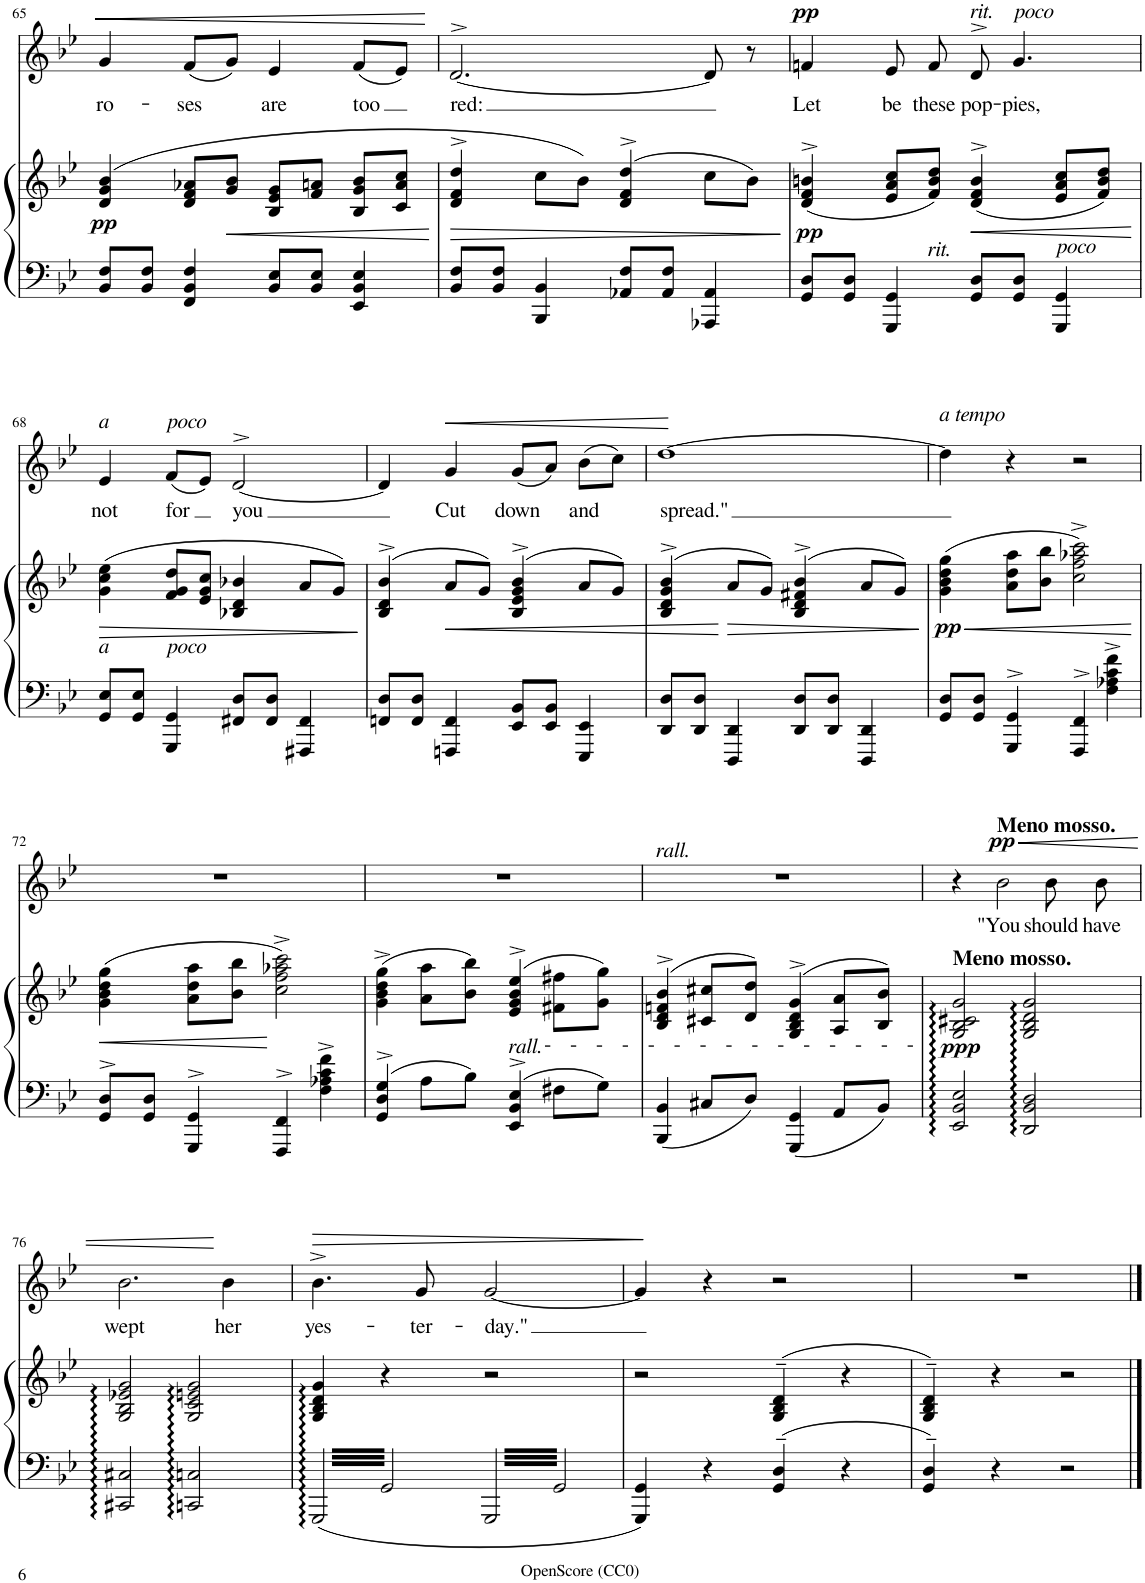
**kern	**kern	**dynam	**kern	**text	**dynam
*part2	*part2	*part2	*part1	*part1	*part1
*staff3	*staff2	*staff2/3	*staff1	*staff1	*staff1
*I"Piano	*	*	*I"Voice	*	*
*I'Pno	*	*	*	*	*
!!LO:PB:g=z
*clefF4	*clefG2	*	*clefG2	*	*
*k[b-e-]	*k[b-e-]	*	*k[b-e-]	*	*
*M4/4	*M4/4	*	*M4/4	*	*
=65	=65	=65	=65	=65	=65
!	!	!LO:DY:b	!	!LO:LY:b	!LO:HP:b
8BB-/ 8F/L	(4d/ 4g/ 4b-/	pp	4g/	ro-	<
8BB-/ 8F/J	.	.	.	.	.
!	!	!	!	!LO:LY:b	!
4FF/ 4BB-/ 4F/	8d/ 8f/ 8a-X/L	.	(8f/L	-ses	.
!	!	!LO:HP:b	!	!	!
.	8g/ 8b-/J	<	8g/J)	.	.
!	!	!	!	!LO:LY:b	!
8BB-/ 8E-/L	8B-/ 8e-/ 8g/L	.	4e-/	are	.
8BB-/ 8E-/J	8f/ 8an/J	.	.	.	.
!	!	!	!	!LO:LY:b	!
4EE-/ 4BB-/ 4E-/	8B-/ 8g/ 8b-/L	.	(8f/L	too	.
.	8c/ 8a/ 8cc/J	.	8e-/J)	.	.
.	.	[	.	.	[
=66	=66	=66	=66	=66	=66
!	!	!LO:HP:b	!	!LO:LY:b	!
8BB-/ 8F/L	4d/^> 4f/^> 4dd/^>	>	[2.d^>/	red:	.
8BB-/ 8F/J	.	.	.	.	.
4BBB-/ 4BB-/	8cc\L	.	.	.	.
.	8b-\J)	.	.	.	.
8AA-X/ 8F/L	(4d/^> 4f/^> 4dd/^>	.	.	.	.
8AA-/ 8F/J	.	.	.	.	.
4AAA-X/ 4AA-/	8cc\L	.	8d/]	.	.
.	8b-\J)	.	8r	.	.
.	.	]	.	.	.
=67	=67	=67	=67	=67	=67
!	!	!LO:DY:b	!	!LO:LY:b	!LO:DY:a
8GG/ 8D/L	(4d/^> 4f/^> 4bn/^>	pp	4fn/	Let	pp
8GG/ 8D/J	.	.	.	.	.
!	!	!	!	!LO:LY:b	!
4GGG/ 4GG/	8e-/ 8a/ 8cc/L	.	8e-/	be	.
!	!LO:TX:b:i:t=rit.	!	!	!	!
!	!	!	!	!LO:LY:b	!
.	8f/ 8b/ 8dd/J)	.	8f/	these	.
!	!	!	!LO:TX:a:i:t=rit.	!	!
!	!	!LO:HP:b	!	!LO:LY:b	!
8GG/ 8D/L	(4d/^> 4f/^> 4b/^>	<	8d^>/	pop-	.
!	!	!	!LO:TX:a:i:t=poco	!	!
!	!	!	!	!LO:LY:b	!
8GG/ 8D/J	.	.	4.g/	-pies,	.
!	!LO:TX:b:i:t=poco	!	!	!	!
4GGG/ 4GG/	8e-/ 8a/ 8cc/L	.	.	.	.
.	8f/ 8b/ 8dd/J)	.	.	.	.
.	.	[	.	.	.
!!LO:LB:g=z
=68	=68	=68	=68	=68	=68
!	!	!	!LO:TX:a:i:t=a	!	!
!	!LO:TX:b:i:t=a	!	!	!	!
!	!	!LO:HP:b	!	!LO:LY:b	!
8GG/ 8E-/L	(4g\ 4cc\ 4ee-\	>	4e-/	not	.
8GG/ 8E-/J	.	.	.	.	.
!	!	!	!LO:TX:a:i:t=poco	!	!
!	!LO:TX:b:i:t=poco	!	!	!	!
!	!	!	!	!LO:LY:b	!
4GGG/ 4GG/	8f/ 8g/ 8dd/L	.	(8f/L	for	.
.	8e-/ 8g/ 8cc/J	.	8e-/J)	.	.
!	!	!	!	!LO:LY:b	!
8FF#X/ 8D/L	4B-X/ 4d/ 4b-X/	.	[2d^>/	you	.
8FF#/ 8D/J	.	.	.	.	.
4FFF#X/ 4FF#/	8a/L	.	.	.	.
.	8g/J)	.	.	.	.
.	.	]	.	.	.
=69	=69	=69	=69	=69	=69
8FFn/ 8D/L	(>4B-/^> 4d/^> 4b-/^>	.	4d/]	.	.
8FF/ 8D/J	.	.	.	.	.
!	!	!LO:HP:b	!	!LO:LY:b	!LO:HP:b
4FFFn/ 4FF/	8a/L	<	4g/	Cut	<
.	8g/J)	.	.	.	.
!	!	!	!	!LO:LY:b	!
8EE-/ 8BB-/L	(>4B-/^> 4e-/^> 4g/^> 4b-/^>	.	(8g/L	down	.
8EE-/ 8BB-/J	.	.	8a/J)	.	.
!	!	!	!	!LO:LY:b	!
4EEE-/ 4EE-/	8a/L	.	(8b-\L	and	.
.	8g/J)	.	8cc\J)	.	.
=70	=70	=70	=70	=70	=70
!	!	!	!	!LO:LY:b	!
*	*	*	*^	*	*
8DD/ 8D/L	(>4B-/^> 4d/^> 4g/^> 4b-/^>	.	[>1dd	16ryy	spread."	.
.	.	.	.	4.ryy	.	[
8DD/ 8D/J	.	.	.	.	.	.
!	!	!LO:HP:n=1:b	!	!	!	!
4DDD/ 4DD/	8a/L	[ >	.	.	.	.
.	8g/J)	.	.	.	.	.
.	.	.	.	2ryy	.	.
8DD/ 8D/L	(>4B-/^> 4d/^> 4f#X/^> 4b-/^>	.	.	.	.	.
8DD/ 8D/J	.	.	.	.	.	.
4DDD/ 4DD/	8a/L	.	.	.	.	.
.	8g/J)	.	.	.	.	.
.	.	.	.	16ryy	.	.
*	*	*	*v	*v	*	*
.	.	]	.	.	.
=71	=71	=71	=71	=71	=71
!	!	!	!LO:TX:a:i:t=a tempo	!	!
!	!	!LO:HP:b	!	!	!
!	!	!LO:DY:n=1:b	!	!	!
8GG/ 8D/L	(4g\ 4b-\ 4dd\ 4gg\	< pp	4dd\]	.	.
8GG/ 8D/J	.	.	.	.	.
4GGG/^> 4GG/^>	8a\ 8dd\ 8aa\L	.	4r	.	.
.	8b-\ 8bb-\J	.	.	.	.
4FFF/^> 4FF/^>	2cc\^ 2ff\^ 2aa-X\^ 2ccc\^)	.	2r	.	.
4F\^ 4A-X\^ 4c\^ 4f\^	.	.	.	.	.
.	.	[	.	.	.
!!LO:LB:g=z
=72	=72	=72	=72	=72	=72
!	!	!LO:HP:b	!	!	!
8GG/^> 8D/^>L	(4g\ 4b-\ 4dd\ 4gg\	<	1r	.	.
8GG/ 8D/J	.	.	.	.	.
4GGG/^> 4GG/^>	8a\ 8dd\ 8aa\L	.	.	.	.
.	8b-\ 8bb-\J	.	.	.	.
4FFF/^> 4FF/^>	2cc\^ 2ff\^ 2aa-X\^ 2ccc\^)	[	.	.	.
4F\^ 4A-X\^ 4c\^ 4f\^	.	.	.	.	.
=73	=73	=73	=73	=73	=73
4GG/^> 4D/^> 4G/^>	(4g\^ 4b-\^ 4dd\^ 4gg\^	.	1r	.	.
8A\L	8a\ 8aa\L	.	.	.	.
8B-\J	8b-\ 8bb-\J)	.	.	.	.
!	!LO:TX:b:t=rall.	!	!	!	!
4EE-/^> 4BB-/^> 4E-/^>	(4e-/^> 4g/^> 4b-/^> 4ee-/^>	.	.	.	.
8F#X\L	8f#X\ 8ff#X\L	.	.	.	.
8G\J	8g\ 8gg\J)	.	.	.	.
=74	=74	=74	=74	=74	=74
!	!	!	!LO:TX:a:i:t=rall.	!	!
4BBB-/ 4BB-/	(>4B-/^> 4d/^> 4fn/^> 4b-/^>	.	1r	.	.
8C#X/L	8c#X/ 8cc#X/L	.	.	.	.
8D/J	8d/ 8dd/J)	.	.	.	.
4GGG/ 4GG/	(>4G/^> 4B-/^> 4d/^> 4g/^>	.	.	.	.
8AA/L	8A/ 8a/L	.	.	.	.
8BB-/J	8B-/ 8b-/J)	.	.	.	.
=75	=75	=75	=75	=75	=75
!	!LO:TX:a:B:t=Meno mosso.	!	!	!	!
!	!	!LO:DY:b	!	!	!
2EE-/ 2BB-/ 2E-/	2G/ 2B-/ 2c#X/ 2g/	ppp	4r	.	.
!	!	!	!LO:TX:a:B:t=Meno mosso.	!	!
!	!	!	!	!LO:LY:b	!LO:HP:b
!	!	!	!	!	!LO:DY:n=1:a
.	.	.	2b-\	"You	< pp
2DD/ 2BB-/ 2D/	2G/ 2B-/ 2d/ 2g/	.	.	.	.
!	!	!	!	!LO:LY:b	!
.	.	.	8b-\	should	.
!	!	!	!	!LO:LY:b	!
.	.	.	8b-\	have	.
!!LO:LB:g=z
=76	=76	=76	=76	=76	=76
!	!	!	!	!LO:LY:b	!
2CC#X/ 2C#X/	2G/ 2B-/ 2e-X/ 2g/	.	2.b-\	wept	.
2CCn/ 2Cn/	2G/ 2c/ 2en/ 2g/	.	.	.	.
!	!	!	!	!LO:LY:b	!
.	.	.	4b-\	her	[
=77	=77	=77	=77	=77	=77
!	!	!	!	!LO:LY:b	!
6.GGG/	4G/ 4B-/ 4d/ 4g/	.	4.b-^\	yes-	.
6.GG/	4r	.	.	.	.
!	!	!	!	!LO:LY:b	!
.	.	.	8g/	-ter-	.
!	!	!	!	!LO:LY:b	!
6.GGG/	2r	.	[<2g/	-day."	.
6.GG/	.	.	.	.	.
=78	=78	=78	=78	=78	=78
*	*	*	*^	*	*
4GGG/ 4GG/	2r	.	4g/]	16ryy	.	.
.	.	.	.	4.ryy	.	.
4r	.	.	4r	.	.	.
.	.	.	.	16ryy	.	.
4GG/~> 4D/~>	(>4G/~> 4B-/~> 4d/~>	.	2r	2ryy	.	.
4r	4r	.	.	.	.	.
*	*	*	*v	*v	*	*
=79	=79	=79	=79	=79	=79
4GG/~> 4D/~>	4G/~> 4B-/~> 4d/~>)	.	1r	.	.
4r	4r	.	.	.	.
2r	2r	.	.	.	.
==	==	==	==	==	==
*-	*-	*-	*-	*-	*-
